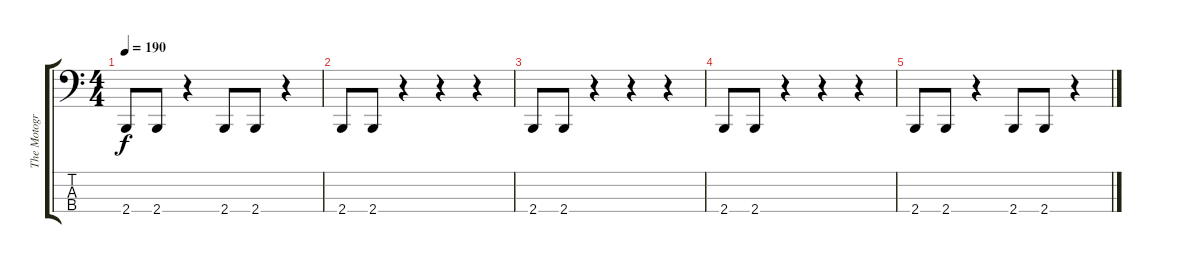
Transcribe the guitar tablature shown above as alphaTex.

\track ("The Motograter" "The Motogr") {instrument slapbass2}
\staff {score tabs}
\tuning (D2 A1 E1 A0) {hide}
\ts (4 4)
\tempo 190
\clef f4
\ks c
2.4.8{dy f} 2.4.8 r.4 2.4.8 2.4.8 r.4 |
2.4.8 2.4.8 r.4 r.4 r.4 |
2.4.8 2.4.8 r.4 r.4 r.4 |
2.4.8 2.4.8 r.4 r.4 r.4 |
2.4.8 2.4.8 r.4 2.4.8 2.4.8 r.4
